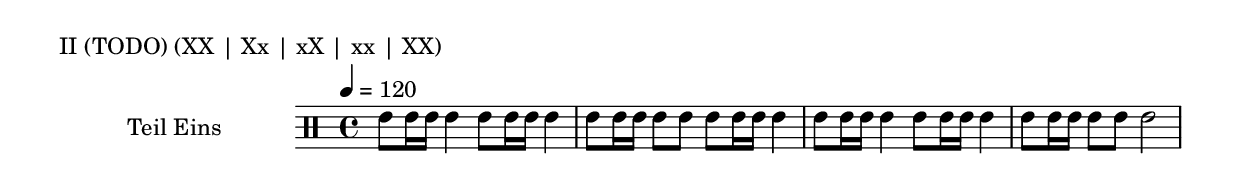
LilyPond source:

GrossEins = \drummode {
        tommh8 tommh16 tommh16
        tommh4
}

GrossZwei = \drummode {
        tommh8 tommh16 tommh16
        tommh8 tommh8
}

GrossDrei = \drummode {
	tommh2
        %tommh4.
        %tommh16 tommh16
}

GrossDreiPiano = \drummode {
        tommh4.
        tommh16\p tommh16
}

GrossVier = \drummode {
        tommh8 tommh8
        tommh8 tommh16 tommh16
}

GrossFuenf = \drummode {
        tommh8 tommh8
        tommh16 tommh16 tommh16 tommh16
}

GrossSechs = \drummode {
        tommh2
}

TeilEins = {
        \GrossEins \GrossEins | \GrossZwei \GrossEins |
        \GrossEins \GrossEins | \GrossZwei \GrossDrei |
}

TeilZwei = {
        \GrossVier \GrossVier | \GrossFuenf \GrossVier |
        \GrossVier \GrossVier | \GrossFuenf \GrossSechs |
}

forte = \markup { \dynamic f }
piano = \markup { \dynamic p }

KleineTrommel = {
        \tempo 4 = 120
	\set Staff.instrumentName = "Teil Eins"
	\set Staff.midiInstrument = "melodic tom"
        \set Staff.midiPanPosition = 1.0
        \new DrumVoice = "KleineTrommel "
                {
                        \TeilEins
                        %\TeilZwei
                        %\addlyrics { \forte }
                }
}

% L L | L _ | _ L | _ _ | L L

\score {
        \header {
                piece = "II (TODO) (XX | Xx | xX | xx | XX)"
        }
	\new StaffGroup <<
                \new DrumStaff << \KleineTrommel >>
	>>
	\layout {
                indent = 4.0\cm
        }
	%\midi {}
}

